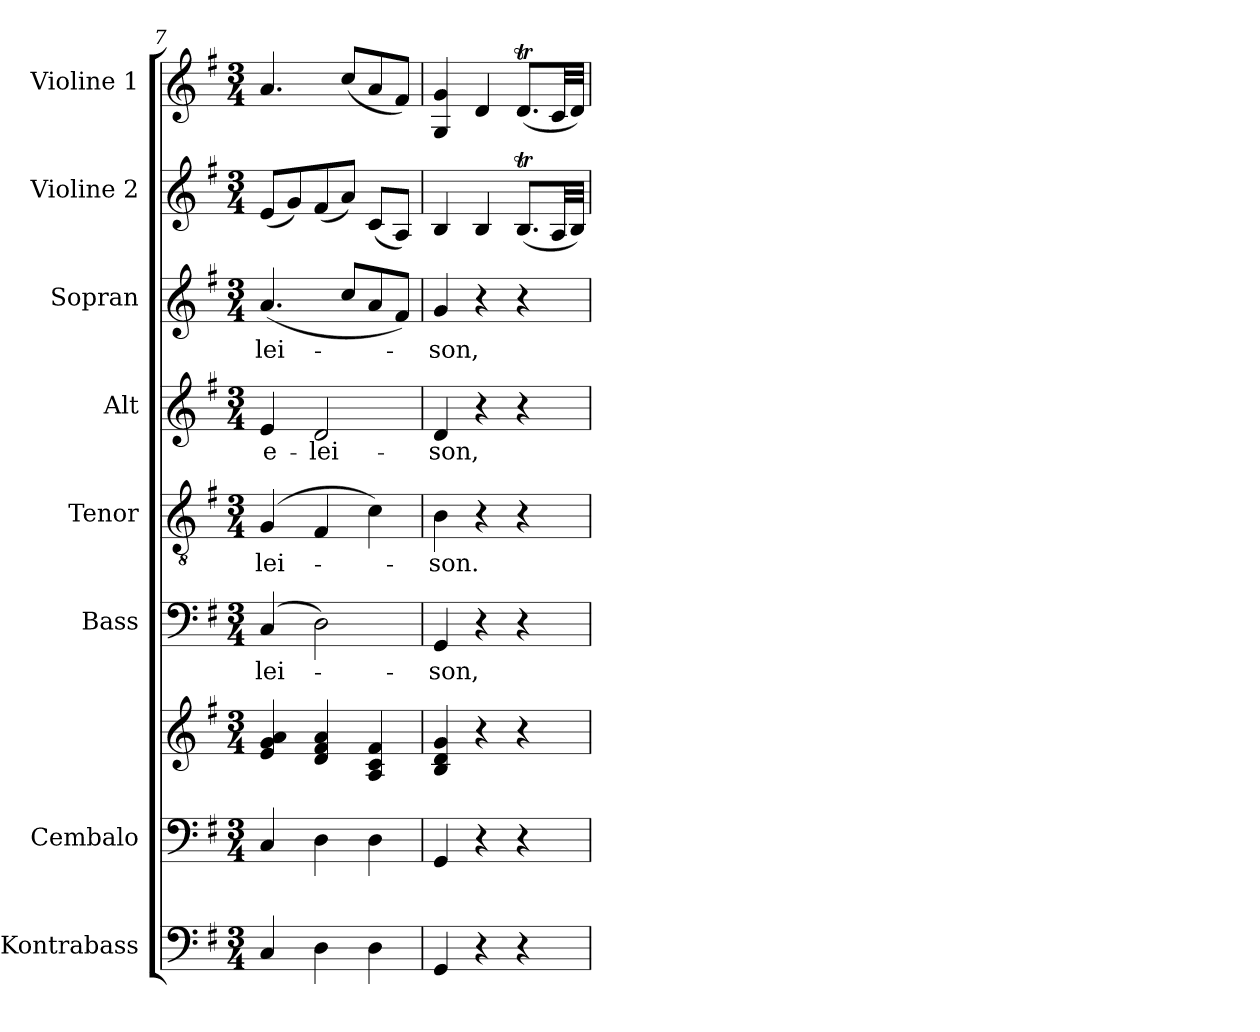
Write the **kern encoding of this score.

**kern	**kern	**kern	**kern	**text	**kern	**text	**kern	**text	**kern	**text	**kern	**kern
*part8	*part7	*part7	*part6	*part6	*part5	*part5	*part4	*part4	*part3	*part3	*part2	*part1
*staff9	*staff8	*staff7	*staff6	*staff6	*staff5	*staff5	*staff4	*staff4	*staff3	*staff3	*staff2	*staff1
*I"Kontrabass	*I"Cembalo	*	*I"Bass	*	*I"Tenor	*	*I"Alt	*	*I"Sopran	*	*I"Violine 2	*I"Violine 1
*I'Kb.	*I'Cemb.	*	*I'B.	*	*I'T.	*	*I'A.	*	*I'S.	*	*I'Vl. 2	*I'Vl. 1
*clefF4	*clefF4	*clefG2	*clefF4	*	*clefGv2	*	*clefG2	*	*clefG2	*	*clefG2	*clefG2
*ITrd7c12	*	*	*	*	*	*	*	*	*	*	*	*
*k[f#]	*k[f#]	*k[f#]	*k[f#]	*	*k[f#]	*	*k[f#]	*	*k[f#]	*	*k[f#]	*k[f#]
*G:	*G:	*G:	*G:	*	*G:	*	*G:	*	*G:	*	*G:	*G:
*M3/4	*M3/4	*M3/4	*M3/4	*	*M3/4	*	*M3/4	*	*M3/4	*	*M3/4	*M3/4
=7	=7	=7	=7	=7	=7	=7	=7	=7	=7	=7	=7	=7
!	!	!	!	!LO:LY:b	!	!LO:LY:b	!	!LO:LY:b	!	!LO:LY:b	!	!
4CC/	4C/	4e/ 4g/ 4a/	(4C/	-lei-	(>4G/	-lei-	4e/	e-	(<4.a/	-lei-	(<8e/L	4.a/
.	.	.	.	.	.	.	.	.	.	.	8g/)	.
!	!	!	!	!	!	!	!	!LO:LY:b	!	!	!	!
4DD\	4D\	4d/ 4f#/ 4a/	2D\)	.	4F#/	.	2d/	-lei-	.	.	(<8f#/	.
.	.	.	.	.	.	.	.	.	8cc/L	.	8a/J)	(<8cc/L
4DD\	4D\	4A/ 4c/ 4f#/	.	.	4c\)	.	.	.	8a/	.	(<8c/L	8a/
.	.	.	.	.	.	.	.	.	8f#/J)	.	8A/J)	8f#/J)
=8	=8	=8	=8	=8	=8	=8	=8	=8	=8	=8	=8	=8
!	!	!	!	!LO:LY:b	!	!LO:LY:b	!	!LO:LY:b	!	!LO:LY:b	!	!
4GGG/	4GG/	4B/ 4d/ 4g/	4GG/	-son,	4B\	-son.	4d/	-son,	4g/	-son,	4B/	4G/ 4g/
4r	4r	4r	4r	.	4r	.	4r	.	4r	.	4B/	4d/
4r	4r	4r	4r	.	4r	.	4r	.	4r	.	(<8.Bt/L	(<8.dT/L
.	.	.	.	.	.	.	.	.	.	.	32A/LL	32c/LL
.	.	.	.	.	.	.	.	.	.	.	32B/JJJ)	32d/JJJ)
=	=	=	=	=	=	=	=	=	=	=	=	=
*-	*-	*-	*-	*-	*-	*-	*-	*-	*-	*-	*-	*-
